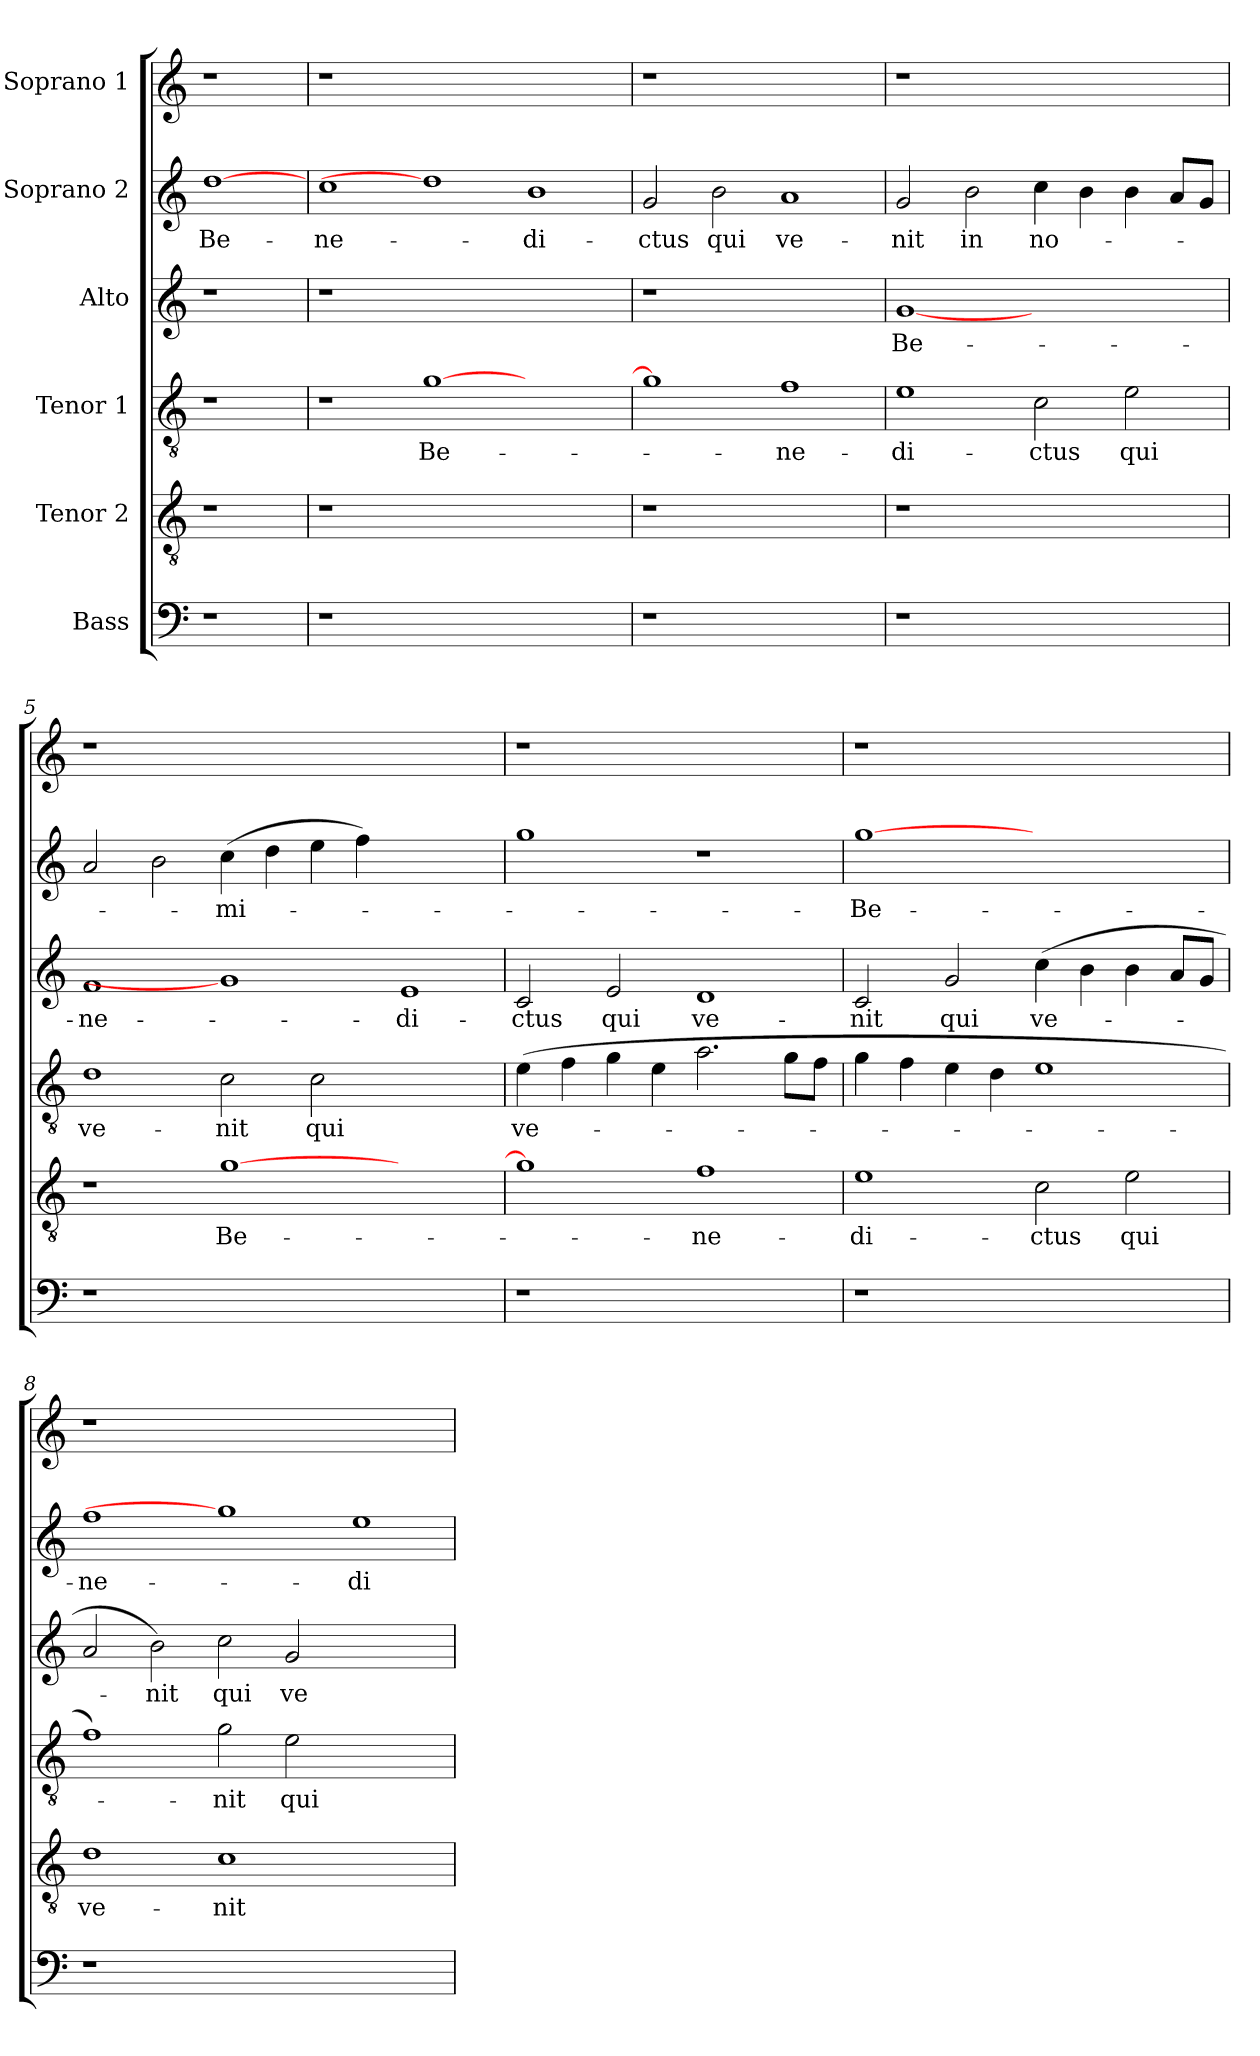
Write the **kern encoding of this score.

**kern	**kern	**text	**kern	**text	**kern	**text	**kern	**text	**kern
*part6	*part5	*part5	*part4	*part4	*part3	*part3	*part2	*part2	*part1
*staff6	*staff5	*staff5	*staff4	*staff4	*staff3	*staff3	*staff2	*staff2	*staff1
*I"Bass	*I"Tenor 2	*	*I"Tenor 1	*	*I"Alto	*	*I"Soprano 2	*	*I"Soprano 1
*clefF4	*clefGv2	*	*clefGv2	*	*clefG2	*	*clefG2	*	*clefG2
*k[]	*k[]	*	*k[]	*	*k[]	*	*k[]	*	*k[]
*C:	*C:	*	*C:	*	*C:	*	*C:	*	*C:
=1	=1	=1	=1	=1	=1	=1	=1	=1	=1
1r	1r	.	1r	.	1r	.	[1dd	Be-	1r
=2	=2	=2	=2	=2	=2	=2	=2	=2	=2
1r	1r	.	1r	.	1r	.	1cc	-ne-	1r
0ryy	0ryy	.	[1g	Be-	0ryy	.	1dd]	.	0ryy
.	.	.	1ryy	.	.	.	1b	-di-	.
=3	=3	=3	=3	=3	=3	=3	=3	=3	=3
1r	1r	.	1g]	.	1r	.	2g/	-ctus	1r
.	.	.	.	.	.	.	2b\	qui	.
1ryy	1ryy	.	1f	-ne-	1ryy	.	1a	ve-	1ryy
=4	=4	=4	=4	=4	=4	=4	=4	=4	=4
1r	1r	.	1e	-di-	[1g	Be-	2g/	-nit	1r
.	.	.	.	.	.	.	2b\	in	.
1ryy	1ryy	.	2c\	-ctus	1ryy	.	4cc\	no-	1ryy
.	.	.	.	.	.	.	4b\	.	.
.	.	.	2e\	qui	.	.	4b\	.	.
.	.	.	.	.	.	.	8a/L	.	.
.	.	.	.	.	.	.	8g/J	.	.
=5	=5	=5	=5	=5	=5	=5	=5	=5	=5
1r	1r	.	1d	ve-	1f	-ne-	2a/	.	1r
.	.	.	.	.	.	.	2b\	.	.
0ryy	[1g	Be-	2c\	-nit	1g]	.	(4cc\	-mi-	0ryy
.	.	.	.	.	.	.	4dd\	.	.
.	.	.	2c\	qui	.	.	4ee\	.	.
.	.	.	.	.	.	.	4ff\)	.	.
.	1ryy	.	1ryy	.	1e	-di-	1ryy	.	.
!!LO:PB:g=z
=6	=6	=6	=6	=6	=6	=6	=6	=6	=6
1r	1g]	.	(4e\	ve-	2c/	-ctus	1gg	.	1r
.	.	.	4f\	.	.	.	.	.	.
.	.	.	4g\	.	2e/	qui	.	.	.
.	.	.	4e\	.	.	.	.	.	.
1ryy	1f	-ne-	2.a\	.	1d	ve-	1r	.	1ryy
.	.	.	8g\L	.	.	.	.	.	.
.	.	.	8f\J	.	.	.	.	.	.
=7	=7	=7	=7	=7	=7	=7	=7	=7	=7
1r	1e	-di-	4g\	.	2c/	-nit	[1gg	-Be-	1r
.	.	.	4f\	.	.	.	.	.	.
.	.	.	4e\	.	2g/	qui	.	.	.
.	.	.	4d\	.	.	.	.	.	.
1ryy	2c\	-ctus	1e	.	(4cc\	ve-	1ryy	.	1ryy
.	.	.	.	.	4b\	.	.	.	.
.	2e\	qui	.	.	4b\	.	.	.	.
.	.	.	.	.	8a/L	.	.	.	.
.	.	.	.	.	8g/J	.	.	.	.
=8	=8	=8	=8	=8	=8	=8	=8	=8	=8
1r	1d	ve-	1f)	.	2a/	.	1ff	-ne-	1r
.	.	.	.	.	2b\)	-nit	.	.	.
0ryy	1c	-nit	2g\	-nit	2cc\	qui	1gg]	.	0ryy
.	.	.	2e\	qui	2g/	ve-	.	.	.
.	1ryy	.	1ryy	.	1ryy	.	1ee	-di-	.
=	=	=	=	=	=	=	=	=	=
*-	*-	*-	*-	*-	*-	*-	*-	*-	*-
